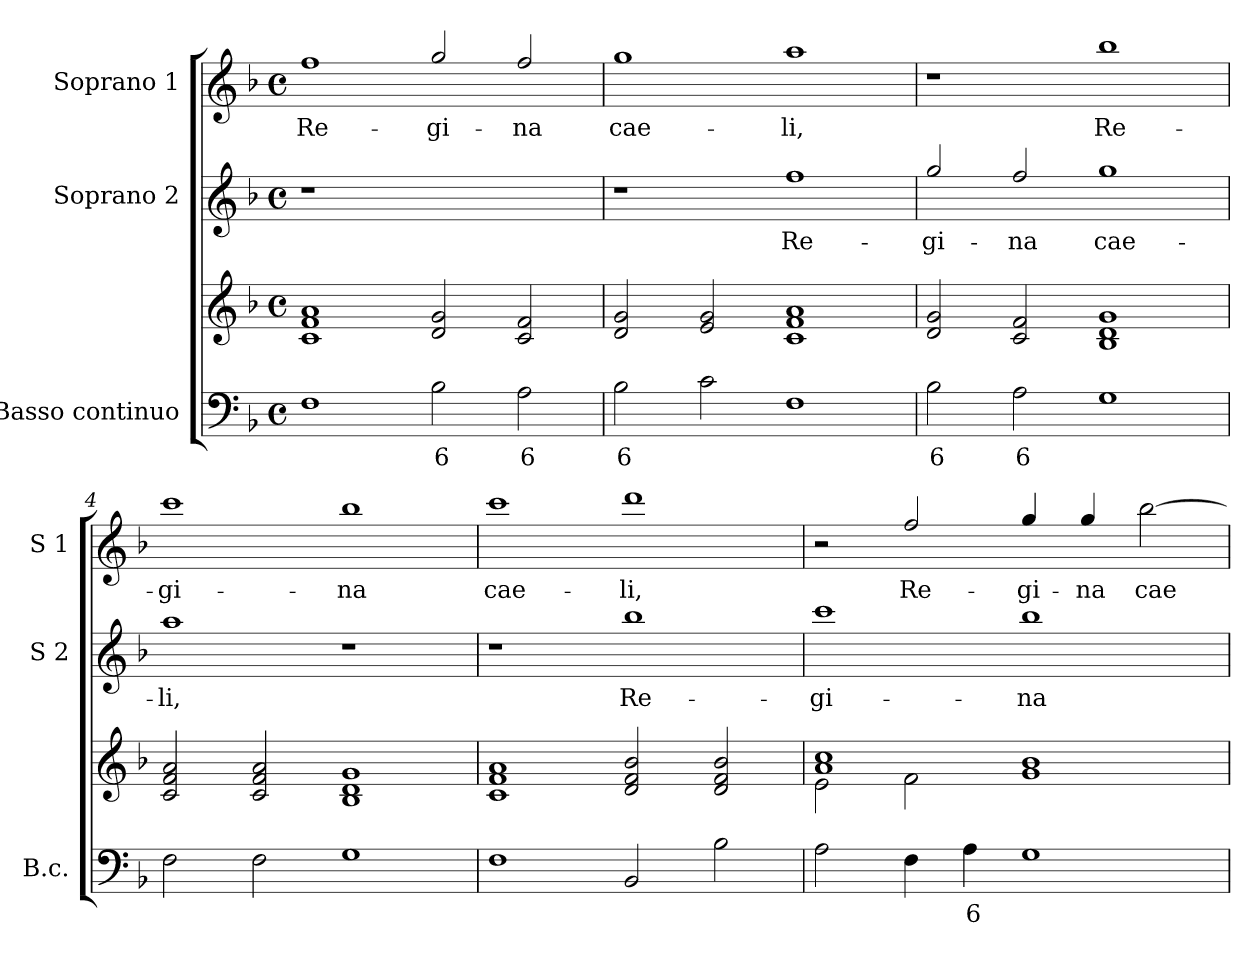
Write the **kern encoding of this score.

**kern	**text	**kern	**kern	**text	**kern	**text
*part3	*part3	*part3	*part2	*part2	*part1	*part1
*staff4	*staff4	*staff3	*staff2	*staff2	*staff1	*staff1
*I"Basso continuo	*	*	*I"Soprano 2	*	*I"Soprano 1	*
*I'B.c.	*	*	*I'S 2	*	*I'S 1	*
*clefF4	*	*clefG2	*clefG2	*	*clefG2	*
*	*	*	*ITrd7c12	*	*ITrd7c12	*
*k[b-]	*	*k[b-]	*k[b-]	*	*k[b-]	*
*F:	*	*F:	*F:	*	*F:	*
*M4/4	*	*M4/4	*M4/4	*	*M4/4	*
*met(c)	*	*met(c)	*met(c)	*	*met(c)	*
=1	=1	=1	=1	=1	=1	=1
!	!	!	!	!	!	!LO:LY:b
1F	.	1c 1f 1a	1r	.	1f	Re-
!	!LO:LY:b	!	!	!	!	!
!	!	!	!	!	!	!LO:LY:b
2B-\	6	2d/ 2g/	1ryy	.	2g/	-gi-
!	!LO:LY:b	!	!	!	!	!
!	!	!	!	!	!	!LO:LY:b
2A\	6	2c/ 2f/	.	.	2f/	-na
=2	=2	=2	=2	=2	=2	=2
!	!LO:LY:b	!	!	!	!	!
!	!	!	!	!	!	!LO:LY:b
2B-\	6	2d/ 2g/	1r	.	1g	cae-
2c\	.	2e/ 2g/	.	.	.	.
!	!	!	!	!LO:LY:b	!	!
!	!	!	!	!	!	!LO:LY:b
1F	.	1c 1f 1a	1f	Re-	1a	-li,
=3	=3	=3	=3	=3	=3	=3
!	!LO:LY:b	!	!	!	!	!
!	!	!	!	!LO:LY:b	!	!
2B-\	6	2d/ 2g/	2g/	-gi-	1r	.
!	!LO:LY:b	!	!	!	!	!
!	!	!	!	!LO:LY:b	!	!
2A\	6	2c/ 2f/	2f/	-na	.	.
!	!	!	!	!LO:LY:b	!	!
!	!	!	!	!	!	!LO:LY:b
1G	.	1B- 1d 1g	1g	cae-	1b-	Re-
=4	=4	=4	=4	=4	=4	=4
!	!	!	!	!LO:LY:b	!	!
!	!	!	!	!	!	!LO:LY:b
2F\	.	2c/ 2f/ 2a/	1a	-li,	1cc	-gi-
2F\	.	2c/ 2f/ 2a/	.	.	.	.
!	!	!	!	!	!	!LO:LY:b
1G	.	1B- 1d 1g	1r	.	1b-	-na
=5	=5	=5	=5	=5	=5	=5
!	!	!	!	!	!	!LO:LY:b
1F	.	1c 1f 1a	1r	.	1cc	cae-
!	!	!	!	!LO:LY:b	!	!
!	!	!	!	!	!	!LO:LY:b
2BB-/	.	2d/ 2f/ 2b-/	1b-	Re-	1dd	-li,
2B-\	.	2d/ 2f/ 2b-/	.	.	.	.
=6	=6	=6	=6	=6	=6	=6
*	*	*^	*	*	*	*
!	!	!	!	!	!LO:LY:b	!	!
2A\	.	1a 1cc	2e\	1cc	-gi-	2r	.
!	!	!	!	!	!	!	!LO:LY:b
4F\	.	.	2f\	.	.	2f/	Re-
!	!LO:LY:b	!	!	!	!	!	!
4A\	6	.	.	.	.	.	.
!	!	!	!	!	!LO:LY:b	!	!
!	!	!	!	!	!	!	!LO:LY:b
1G	.	1g 1b-	1ryy	1b-	-na	4g/	-gi-
!	!	!	!	!	!	!	!LO:LY:b
.	.	.	.	.	.	4g/	-na
!	!	!	!	!	!	!	!LO:LY:b
.	.	.	.	.	.	[2b-\	cae-
*	*	*v	*v	*	*	*	*
=	=	=	=	=	=	=
*-	*-	*-	*-	*-	*-	*-
